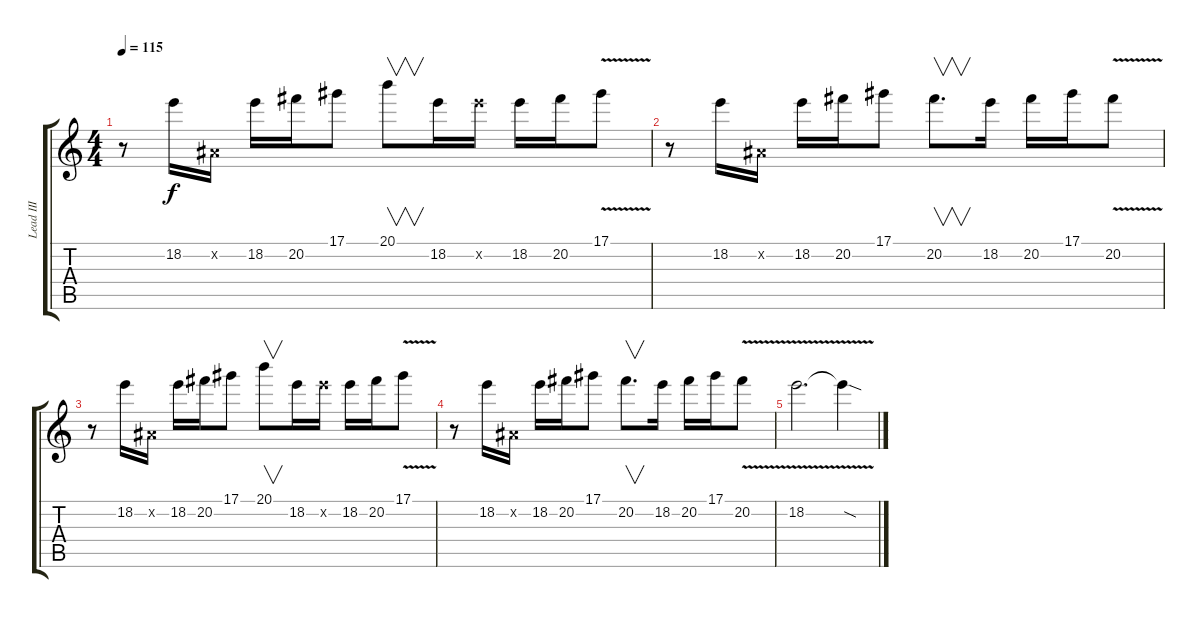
\track ("Lead III" "Lead III") {instrument overdrivenguitar}
\staff {score tabs}
\tuning (Eb4 Bb3 Gb3 Db3 Ab2 Eb2) {hide}
\ts (4 4)
\tempo 115
\clef g2
\ks c
r.8{dy f} 18.2.16 0.2{x}.16 18.2.16 20.2.16 17.1.8 20.1.8{v} 18.2.16 18.2{x}.16 18.2.16 20.2.16 17.1{v}.8 |
r.8 18.2.16 0.2{x}.16 18.2.16 20.2.16 17.1.8 20.2.8{v d} 18.2.16 20.2.16 17.1.16 20.2{v}.8 |
r.8 18.2.16 0.2{x}.16 18.2.16 20.2.16 17.1.8 20.1.8{v} 18.2.16 18.2{x}.16 18.2.16 20.2.16 17.1{v}.8 |
r.8 18.2.16 0.2{x}.16 18.2.16 20.2.16 17.1.8 20.2.8{v d} 18.2.16 20.2.16 17.1.16 20.2{v}.8 |
18.2{v}.2{d} 18.2{sod t}.4
